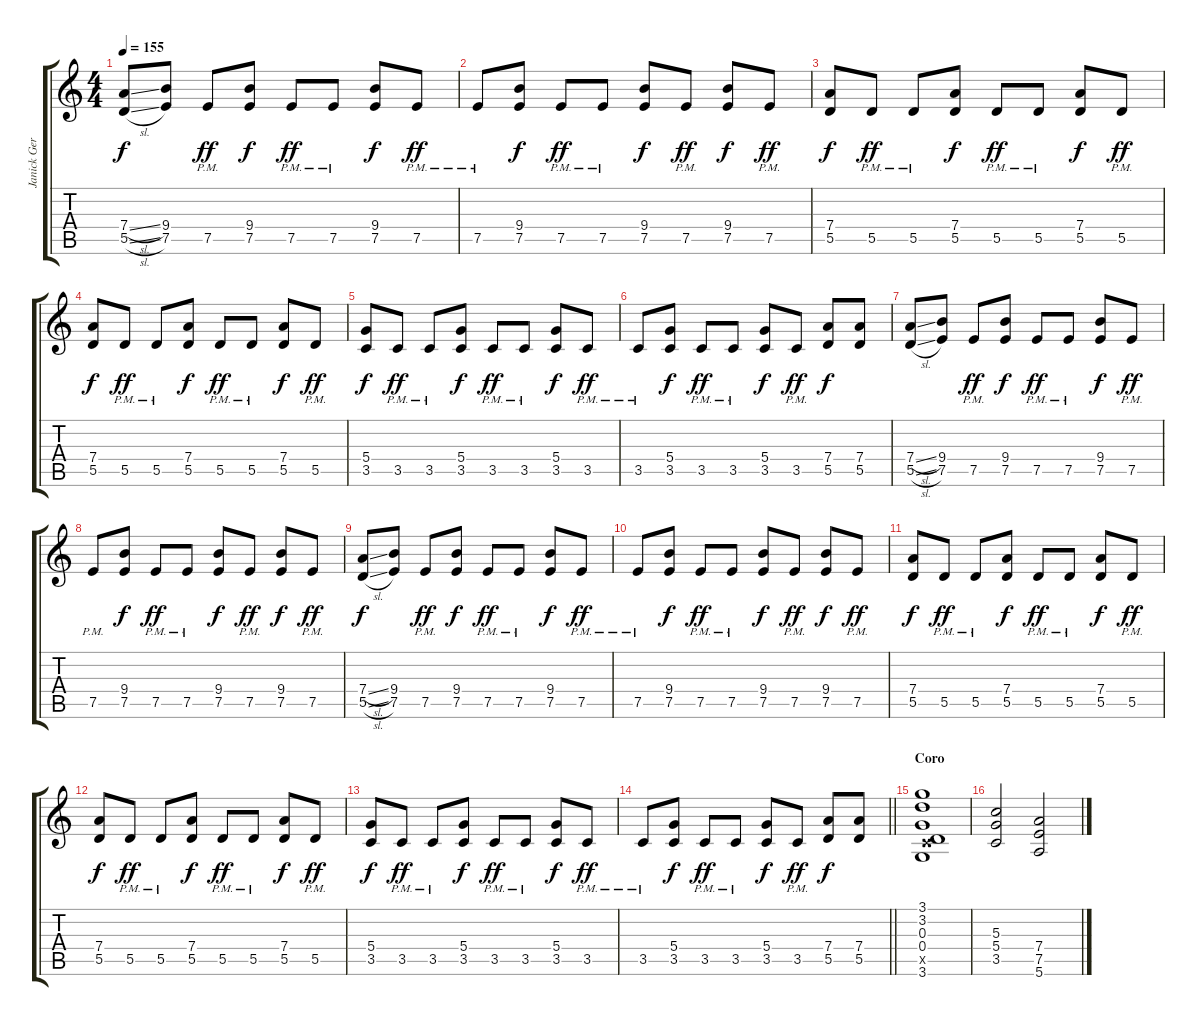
\track ("Janick Gers" "Janick Ger") {instrument overdrivenguitar}
\staff {score tabs}
\tuning (E4 B3 G3 D3 A2 E2) {hide}
\ts (4 4)
\tempo 155
\clef g2
\ks c
(7.4{sl} 5.5{sl}).8{dy f} (9.4 7.5).8 7.5{pm}.8{dy ff} (9.4 7.5).8{dy f} 7.5{pm}.8{dy ff} 7.5{pm}.8 (9.4 7.5).8{dy f} 7.5{pm}.8{dy ff} |
7.5{pm}.8 (9.4 7.5).8{dy f} 7.5{pm}.8{dy ff} 7.5{pm}.8 (9.4 7.5).8{dy f} 7.5{pm}.8{dy ff} (9.4 7.5).8{dy f} 7.5{pm}.8{dy ff} |
(7.4 5.5).8{dy f} 5.5{pm}.8{dy ff} 5.5{pm}.8 (7.4 5.5).8{dy f} 5.5{pm}.8{dy ff} 5.5{pm}.8 (7.4 5.5).8{dy f} 5.5{pm}.8{dy ff} |
(7.4 5.5).8{dy f} 5.5{pm}.8{dy ff} 5.5{pm}.8 (7.4 5.5).8{dy f} 5.5{pm}.8{dy ff} 5.5{pm}.8 (7.4 5.5).8{dy f} 5.5{pm}.8{dy ff} |
(5.4 3.5).8{dy f} 3.5{pm}.8{dy ff} 3.5{pm}.8 (5.4 3.5).8{dy f} 3.5{pm}.8{dy ff} 3.5{pm}.8 (5.4 3.5).8{dy f} 3.5{pm}.8{dy ff} |
3.5{pm}.8 (5.4 3.5).8{dy f} 3.5{pm}.8{dy ff} 3.5{pm}.8 (5.4 3.5).8{dy f} 3.5{pm}.8{dy ff} (7.4 5.5).8{dy f} (7.4 5.5).8 |
(7.4{sl} 5.5{sl}).8 (9.4 7.5).8 7.5{pm}.8{dy ff} (9.4 7.5).8{dy f} 7.5{pm}.8{dy ff} 7.5{pm}.8 (9.4 7.5).8{dy f} 7.5{pm}.8{dy ff} |
7.5{pm}.8 (9.4 7.5).8{dy f} 7.5{pm}.8{dy ff} 7.5{pm}.8 (9.4 7.5).8{dy f} 7.5{pm}.8{dy ff} (9.4 7.5).8{dy f} 7.5{pm}.8{dy ff} |
(7.4{sl} 5.5{sl}).8{dy f} (9.4 7.5).8 7.5{pm}.8{dy ff} (9.4 7.5).8{dy f} 7.5{pm}.8{dy ff} 7.5{pm}.8 (9.4 7.5).8{dy f} 7.5{pm}.8{dy ff} |
7.5{pm}.8 (9.4 7.5).8{dy f} 7.5{pm}.8{dy ff} 7.5{pm}.8 (9.4 7.5).8{dy f} 7.5{pm}.8{dy ff} (9.4 7.5).8{dy f} 7.5{pm}.8{dy ff} |
(7.4 5.5).8{dy f} 5.5{pm}.8{dy ff} 5.5{pm}.8 (7.4 5.5).8{dy f} 5.5{pm}.8{dy ff} 5.5{pm}.8 (7.4 5.5).8{dy f} 5.5{pm}.8{dy ff} |
(7.4 5.5).8{dy f} 5.5{pm}.8{dy ff} 5.5{pm}.8 (7.4 5.5).8{dy f} 5.5{pm}.8{dy ff} 5.5{pm}.8 (7.4 5.5).8{dy f} 5.5{pm}.8{dy ff} |
(5.4 3.5).8{dy f} 3.5{pm}.8{dy ff} 3.5{pm}.8 (5.4 3.5).8{dy f} 3.5{pm}.8{dy ff} 3.5{pm}.8 (5.4 3.5).8{dy f} 3.5{pm}.8{dy ff} |
\barLineRight lightlight
3.5{pm}.8 (5.4 3.5).8{dy f} 3.5{pm}.8{dy ff} 3.5{pm}.8 (5.4 3.5).8{dy f} 3.5{pm}.8{dy ff} (7.4 5.5).8{dy f} (7.4 5.5).8 |
\section ("" "Coro")
(3.1 3.2 0.3 0.4 3.5{x} 3.6).1 |
(5.3 5.4 3.5).2 (7.4 7.5 5.6).2
